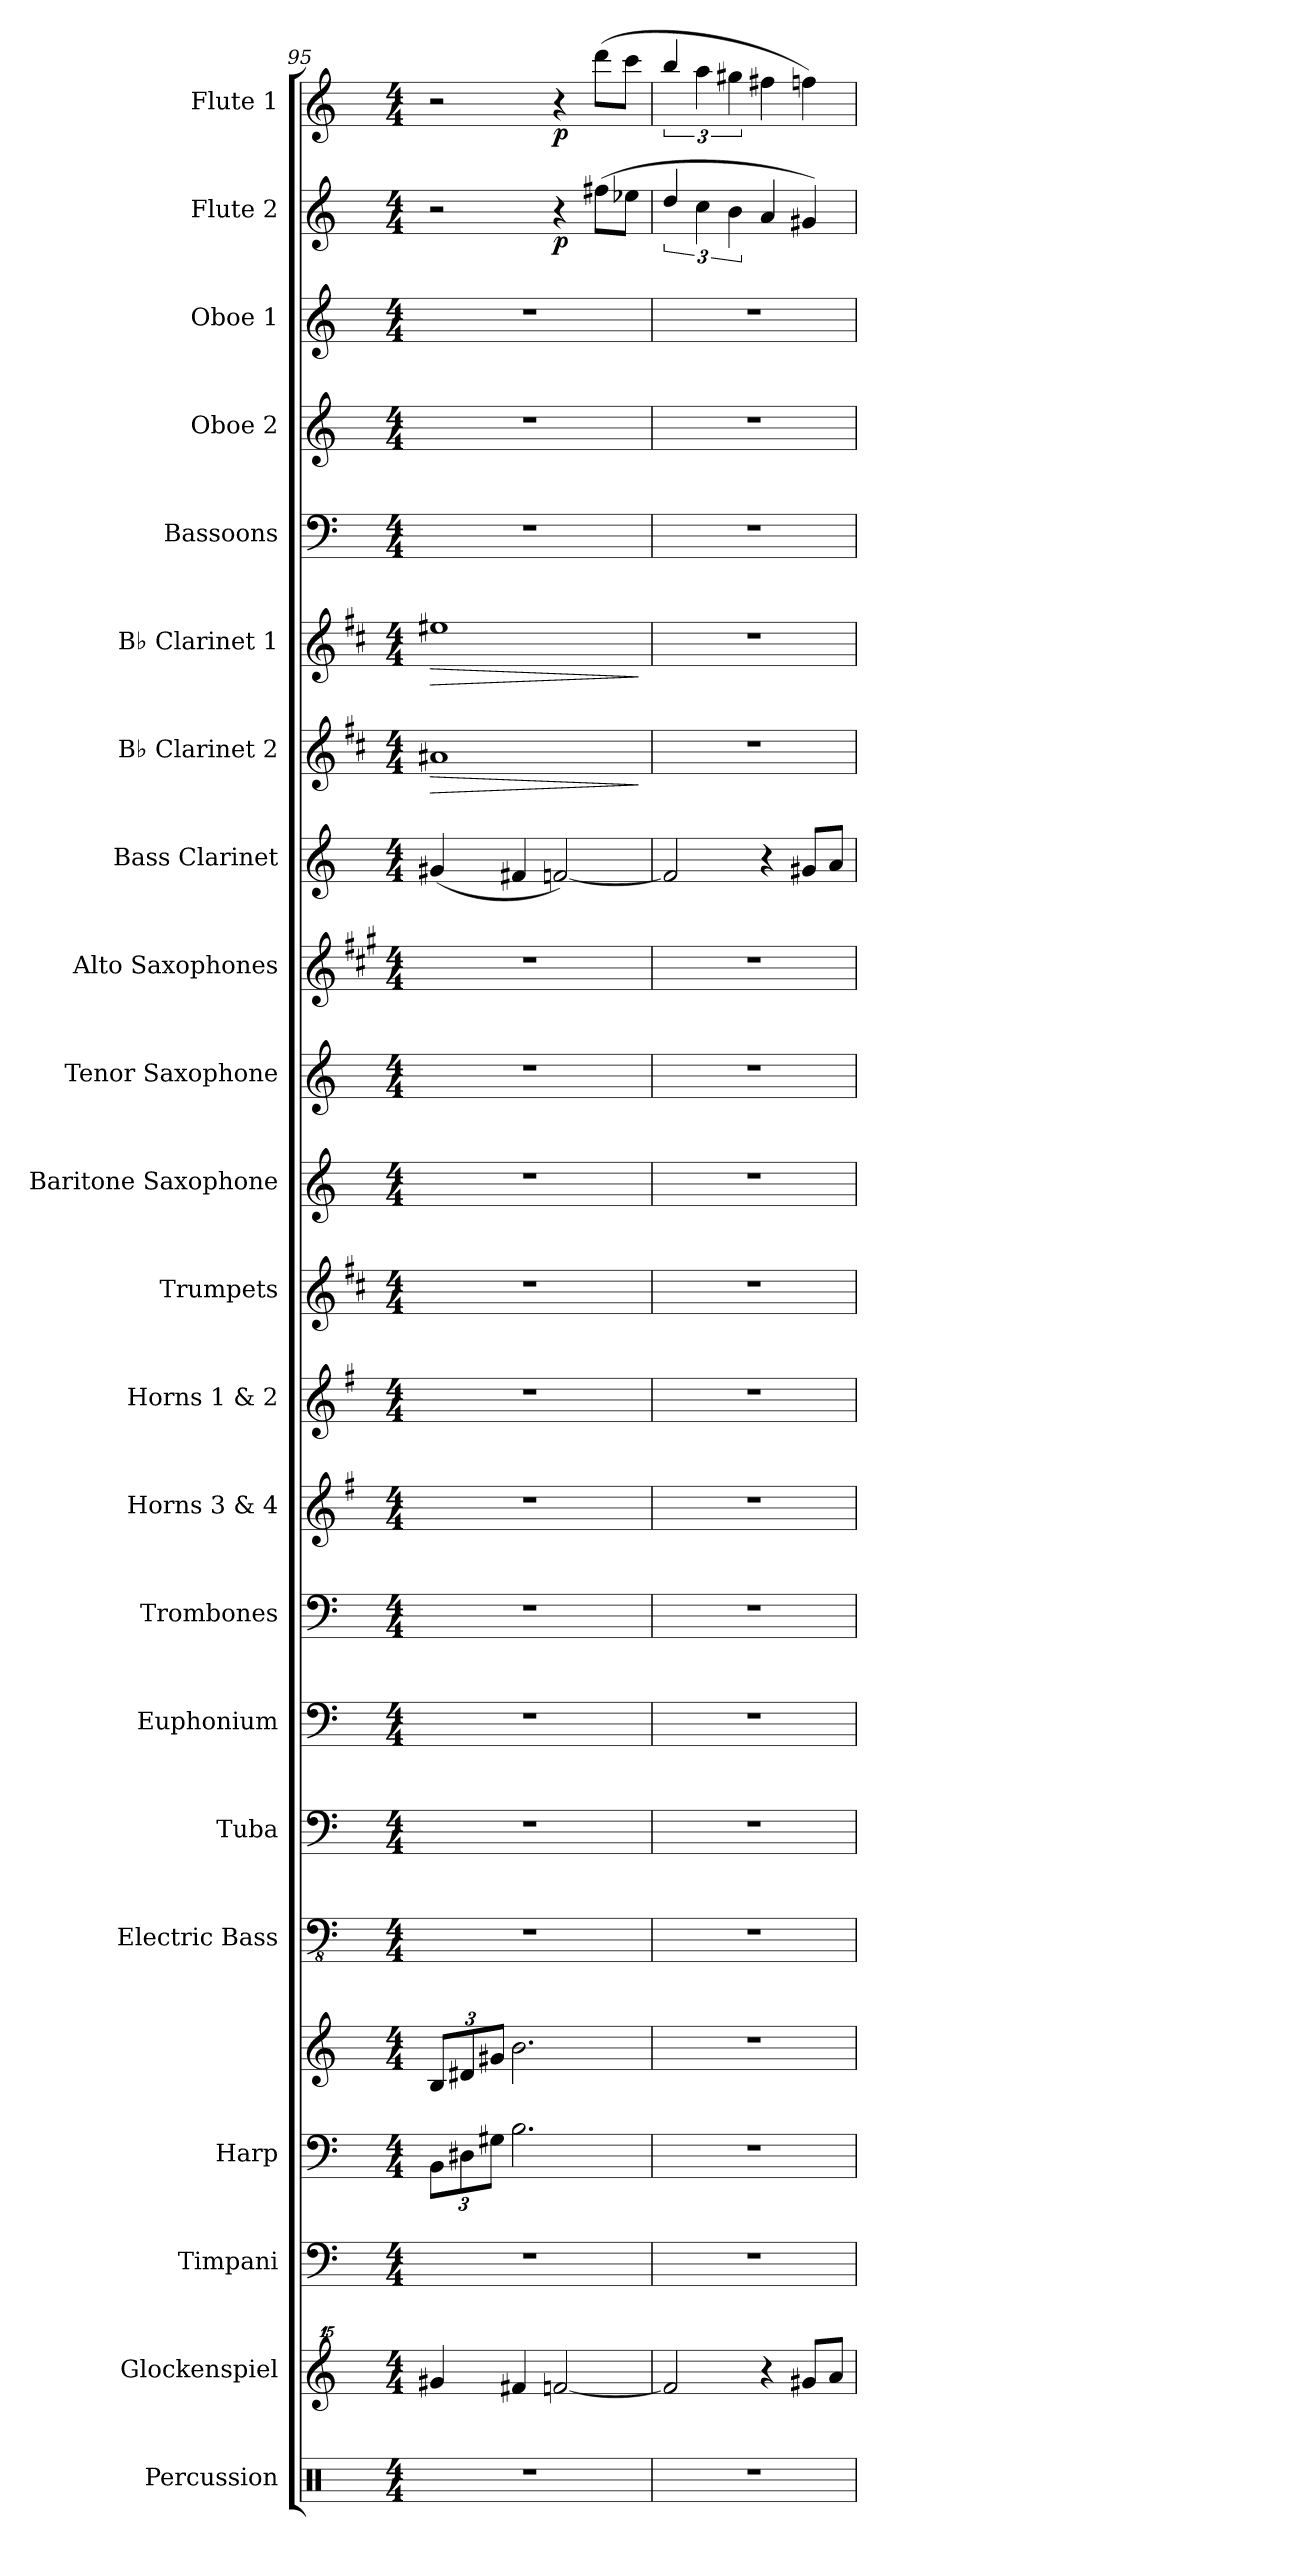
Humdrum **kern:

**kern	**kern	**kern	**kern	**kern	**kern	**kern	**kern	**kern	**kern	**kern	**kern	**kern	**kern	**kern	**kern	**kern	**dynam	**kern	**dynam	**kern	**kern	**kern	**kern	**dynam	**kern	**dynam
*part22	*part21	*part20	*part19	*part19	*part18	*part17	*part16	*part15	*part14	*part13	*part12	*part11	*part10	*part9	*part8	*part7	*part7	*part6	*part6	*part5	*part4	*part3	*part2	*part2	*part1	*part1
*staff23	*staff22	*staff21	*staff20	*staff19	*staff18	*staff17	*staff16	*staff15	*staff14	*staff13	*staff12	*staff11	*staff10	*staff9	*staff8	*staff7	*staff7	*staff6	*staff6	*staff5	*staff4	*staff3	*staff2	*staff2	*staff1	*staff1
*I"Percussion	*I"Glockenspiel	*I"Timpani	*I"Harp	*	*I"Electric Bass	*I"Tuba	*I"Euphonium	*I"Trombones	*I"Horns 3 &amp; 4	*I"Horns 1 &amp; 2	*I"Trumpets	*I"Baritone Saxophone	*I"Tenor Saxophone	*I"Alto Saxophones	*I"Bass Clarinet	*I"B♭ Clarinet 2	*	*I"B♭ Clarinet 1	*	*I"Bassoons	*I"Oboe 2	*I"Oboe 1	*I"Flute 2	*	*I"Flute 1	*
*I'Perc.	*I'Glk.	*I'Timp.	*I'Hrp.	*	*I'El. B.	*I'Tba.	*I'Euph.	*I'Tbns.	*I'Hns. 3/4	*I'Hns. 1/2	*I'Tpts.	*I'Bar. Sax.	*I'T. Sax.	*I'A. Saxes.	*I'B. Cl.	*I'B♭ Cl. 2	*	*I'B♭ Cl. 1	*	*I'Bsns.	*I'Ob. 2	*I'Ob. 1	*I'Fl. 2	*	*I'Fl. 1	*
!!LO:PB:g=z
*clefX	*clefG^^2	*clefF4	*clefF4	*clefG2	*clefFv4	*clefF4	*clefF4	*clefF4	*clefG2	*clefG2	*clefG2	*clefG2	*clefG2	*clefG2	*clefG2	*clefG2	*	*clefG2	*	*clefF4	*clefG2	*clefG2	*clefG2	*	*clefG2	*
*	*	*	*	*	*	*	*	*	*ITrd4c7	*ITrd4c7	*ITrd1c2	*ITrd12c21	*ITrd8c14	*ITrd5c9	*ITrd8c14	*ITrd1c2	*	*ITrd1c2	*	*	*	*	*	*	*	*
*k[]	*k[]	*k[]	*k[]	*k[]	*k[]	*k[]	*k[]	*k[]	*k[]	*k[]	*k[]	*k[]	*k[]	*k[]	*k[]	*k[]	*	*k[]	*	*k[]	*k[]	*k[]	*k[]	*	*k[]	*
*M4/4	*M4/4	*M4/4	*M4/4	*M4/4	*M4/4	*M4/4	*M4/4	*M4/4	*M4/4	*M4/4	*M4/4	*M4/4	*M4/4	*M4/4	*M4/4	*M4/4	*	*M4/4	*	*M4/4	*M4/4	*M4/4	*M4/4	*	*M4/4	*
*	*	*	*Xbrackettup	*Xbrackettup	*	*	*	*	*	*	*	*	*	*	*	*	*	*	*	*	*	*	*	*	*	*
=95	=95	=95	=95	=95	=95	=95	=95	=95	=95	=95	=95	=95	=95	=95	=95	=95	=95	=95	=95	=95	=95	=95	=95	=95	=95	=95
!	!	!	!	!	!	!	!	!	!	!	!	!	!	!	!	!	!LO:HP:b	!	!LO:HP:b	!	!	!	!	!	!	!
1r	4ggg#X/	1r	12BB\L	12B/L	1r	1r	1r	1r	1r	1r	1r	1r	1r	1r	(4G#X/	1g#X	>	1dd#X	>	1r	1r	1r	2r	.	2r	.
.	.	.	12D#X\	12d#X/	.	.	.	.	.	.	.	.	.	.	.	.	.	.	.	.	.	.	.	.	.	.
.	.	.	12G#X\J	12g#X/J	.	.	.	.	.	.	.	.	.	.	.	.	.	.	.	.	.	.	.	.	.	.
.	4fff#X/	.	2.B\	2.b\	.	.	.	.	.	.	.	.	.	.	4F#X/	.	.	.	.	.	.	.	.	.	.	.
!	!	!	!	!	!	!	!	!	!	!	!	!	!	!	!	!	!	!	!	!	!	!	!	!LO:DY:b	!	!LO:DY:b
.	[2fffn/	.	.	.	.	.	.	.	.	.	.	.	.	.	[2Fn/)	.	.	.	.	.	.	.	4r	p	4r	p
.	.	.	.	.	.	.	.	.	.	.	.	.	.	.	.	.	.	.	.	.	.	.	(8ff#X\L	.	(8ddd\L	.
.	.	.	.	.	.	.	.	.	.	.	.	.	.	.	.	.	.	.	.	.	.	.	8ee-X\J	.	8ccc\J	.
.	.	.	.	.	.	.	.	.	.	.	.	.	.	.	.	.	]	.	]	.	.	.	.	.	.	.
=96	=96	=96	=96	=96	=96	=96	=96	=96	=96	=96	=96	=96	=96	=96	=96	=96	=96	=96	=96	=96	=96	=96	=96	=96	=96	=96
1r	2fff/]	1r	1r	1r	1r	1r	1r	1r	1r	1r	1r	1r	1r	1r	2F/]	1r	.	1r	.	1r	1r	1r	6dd/	.	6bb/	.
.	.	.	.	.	.	.	.	.	.	.	.	.	.	.	.	.	.	.	.	.	.	.	6cc\	.	6aa\	.
.	.	.	.	.	.	.	.	.	.	.	.	.	.	.	.	.	.	.	.	.	.	.	6b\	.	6gg#X\	.
.	4r	.	.	.	.	.	.	.	.	.	.	.	.	.	4r	.	.	.	.	.	.	.	4a/	.	4ff#X\	.
.	8ggg#X/L	.	.	.	.	.	.	.	.	.	.	.	.	.	8G#X/L	.	.	.	.	.	.	.	4g#X/)	.	4ffn\)	.
.	8aaa/J	.	.	.	.	.	.	.	.	.	.	.	.	.	8A/J	.	.	.	.	.	.	.	.	.	.	.
=	=	=	=	=	=	=	=	=	=	=	=	=	=	=	=	=	=	=	=	=	=	=	=	=	=	=
*-	*-	*-	*-	*-	*-	*-	*-	*-	*-	*-	*-	*-	*-	*-	*-	*-	*-	*-	*-	*-	*-	*-	*-	*-	*-	*-
